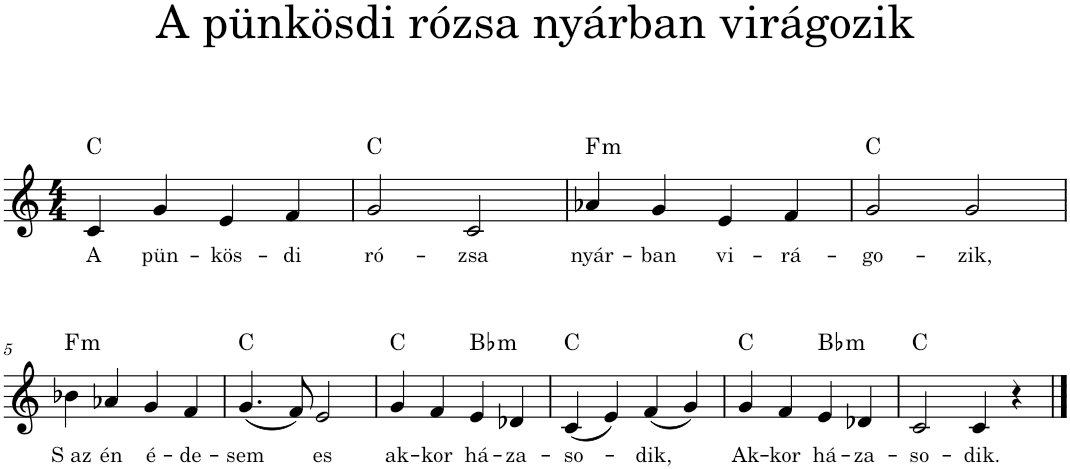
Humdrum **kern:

**kern	**text	**harte
*part1	*part1	*part1
*staff1	*staff1	*
*I"Piano	*	*
*I'Pno.	*	*
*clefG2	*	*
*k[]	*	*
*M4/4	*	*
=1	=1	=1
!	!LO:LY:b	!
4c/	A	C:maj
!	!LO:LY:b	!
4g/	pün-	.
!	!LO:LY:b	!
4e/	-kös-	.
!	!LO:LY:b	!
4f/	-di	.
=2	=2	=2
!	!LO:LY:b	!
2g/	ró-	C:maj
!	!LO:LY:b	!
2c/	-zsa	.
=3	=3	=3
!	!LO:LY:b	!LO:H:kt=m
4a-X/	nyár-	F:min
!	!LO:LY:b	!
4g/	-ban	.
!	!LO:LY:b	!
4e/	vi-	.
!	!LO:LY:b	!
4f/	-rá-	.
=4	=4	=4
!	!LO:LY:b	!
2g/	-go-	C:maj
!	!LO:LY:b	!
2g/	-zik,	.
!!LO:LB:g=z
=5	=5	=5
!	!LO:LY:b	!LO:H:kt=m
4b-X\	S az	F:min
!	!LO:LY:b	!
4a-X/	én	.
!	!LO:LY:b	!
4g/	é-	.
!	!LO:LY:b	!
4f/	-de-	.
=6	=6	=6
!	!LO:LY:b	!
(4.g/	-sem	C:maj
8f/)	.	.
!	!LO:LY:b	!
2e/	es	.
=7	=7	=7
!	!LO:LY:b	!
4g/	ak-	C:maj
!	!LO:LY:b	!
4f/	-kor	.
!	!LO:LY:b	!LO:H:kt=m
4e/	há-	Bb:min
!	!LO:LY:b	!
4d-X/	-za-	.
=8	=8	=8
!	!LO:LY:b	!
(4c/	-so-	C:maj
4e/)	.	.
!	!LO:LY:b	!
(4f/	-dik,	.
4g/)	.	.
=9	=9	=9
!	!LO:LY:b	!
4g/	Ak-	C:maj
!	!LO:LY:b	!
4f/	-kor	.
!	!LO:LY:b	!LO:H:kt=m
4e/	há-	Bb:min
!	!LO:LY:b	!
4d-X/	-za-	.
=10	=10	=10
!	!LO:LY:b	!
2c/	-so-	C:maj
!	!LO:LY:b	!
4c/	-dik.	.
4r	.	.
==	==	==
*-	*-	*-
